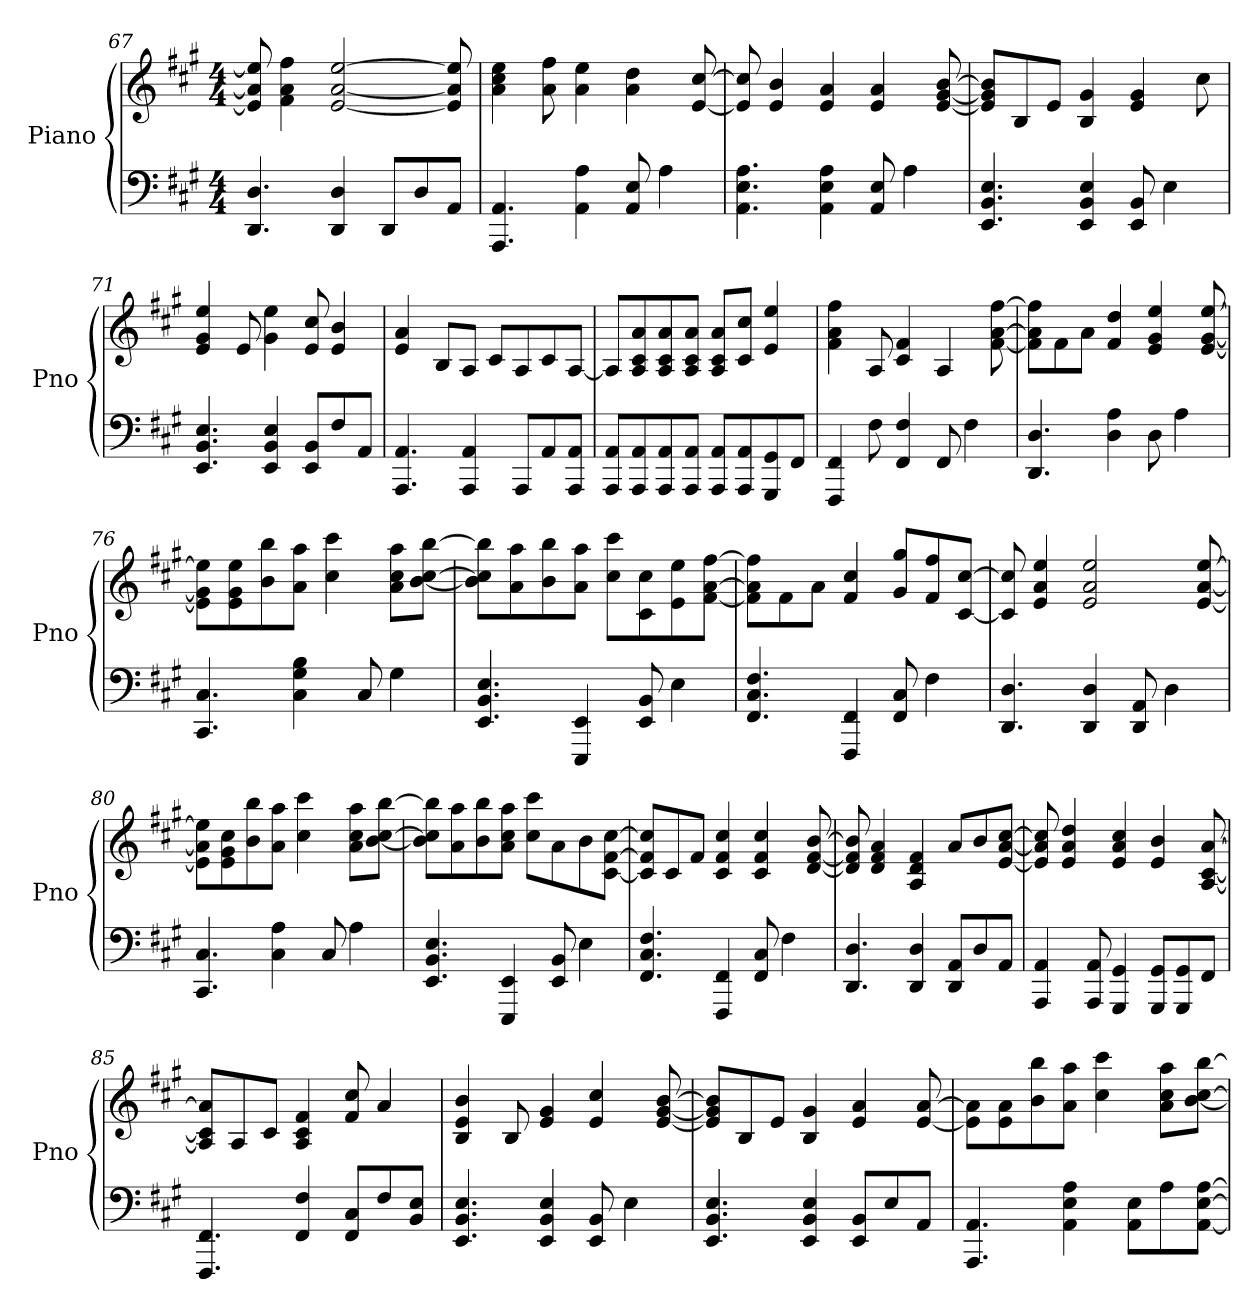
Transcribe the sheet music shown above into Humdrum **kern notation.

**kern	**kern
*part1	*part1
*staff2	*staff1
*I"Piano	*
*I'Pno	*
*clefF4	*clefG2
*k[f#c#g#]	*k[f#c#g#]
*M4/4	*M4/4
=67	=67
4.DD/ 4.D/	8e/] 8a/] 8ee/]
.	4f#\ 4a\ 4ff#\
4DD/ 4D/	[2e/ [2a/ [2ee/
8DD/L	.
8D/	.
8AA/J	8e/] 8a/] 8ee/]
=68	=68
4.AAA/ 4.AA/	4a\ 4cc#\ 4ee\
.	8a\ 8ff#\
4AA\ 4A\	4a\ 4ee\
8AA/ 8E/	4a\ 4dd\
4A\	.
.	[8e/ [8cc#/
=69	=69
4.AA\ 4.E\ 4.A\	8e/] 8cc#/]
.	4e/ 4b/
4AA\ 4E\ 4A\	4e/ 4a/
8AA/ 8E/	4e/ 4a/
4A\	.
.	[8e/ [8g#/ [8b/
=70	=70
4.EE/ 4.BB/ 4.E/	8e/] 8g#/] 8b/]L
.	8B/
.	8e/J
4EE/ 4BB/ 4E/	4B/ 4g#/
8EE/ 8BB/	4e/ 4g#/
4E\	.
.	8cc#\
!!LO:LB:g=z
=71	=71
4.EE/ 4.BB/ 4.E/	4e/ 4g#/ 4ee/
.	8e/
4EE/ 4BB/ 4E/	4g#\ 4ee\
8EE/ 8BB/L	8e/ 8cc#/
8F#/	4e/ 4b/
8AA/J	.
=72	=72
4.AAA/ 4.AA/	4e/ 4a/
.	8B/L
4AAA/ 4AA/	8A/J
.	8c#/L
8AAA/L	8A/
8AA/	8c#/
8AAA/ 8AA/J	[8A/J
=73	=73
8AAA/ 8AA/L	8A/L]
8AAA/ 8AA/	8A/ 8c#/ 8a/
8AAA/ 8AA/	8A/ 8c#/ 8a/
8AAA/ 8AA/J	8A/ 8c#/ 8a/J
8AAA/ 8AA/L	8A/ 8c#/ 8a/L
8AAA/ 8AA/	8c#/ 8cc#/J
8GGG#/ 8GG#/	4e/ 4ee/
8FF#/J	.
=74	=74
4FFF#/ 4FF#/	4f#\ 4a\ 4ff#\
8F#\	8A/
4FF#/ 4F#/	4c#/ 4f#/
8FF#/	4A/
4F#\	.
.	[8f#\ [8a\ [8ff#\
=75	=75
4.DD/ 4.D/	8f#\] 8a\] 8ff#\]L
.	8f#\
.	8a\J
4D\ 4A\	4f#/ 4dd/
8D\	4e/ 4g#/ 4ee/
4A\	.
.	[8e/ [8g#/ [8ee/
!!LO:LB:g=z
=76	=76
4.CC#/ 4.C#/	8e\] 8g#\] 8ee\]L
.	8e\ 8g#\ 8ee\
.	8b\ 8bb\
4C#\ 4G#\ 4B\	8a\ 8aa\J
.	4cc#\ 4ccc#\
8C#/	.
4G#\	8a\ 8cc#\ 8aa\L
.	[8b\ [8cc#\ [8bb\J
=77	=77
4.EE/ 4.BB/ 4.E/	8b\] 8cc#\] 8bb\]L
.	8a\ 8aa\
.	8b\ 8bb\
4EEE/ 4EE/	8a\ 8aa\J
.	8cc#\ 8ccc#\L
8EE/ 8BB/	8c#\ 8cc#\
4E\	8e\ 8ee\
.	[8f#\ [8a\ [8ff#\J
=78	=78
4.FF#/ 4.C#/ 4.F#/	8f#\] 8a\] 8ff#\]L
.	8f#\
.	8a\J
4FFF#/ 4FF#/	4f#/ 4cc#/
8FF#/ 8C#/	8g#/ 8gg#/L
4F#\	8f#/ 8ff#/
.	[8c#/ [8cc#/J
=79	=79
4.DD/ 4.D/	8c#/] 8cc#/]
.	4e/ 4a/ 4ee/
4DD/ 4D/	2e/ 2a/ 2ee/
8DD/ 8AA/	.
4D\	.
.	[8e/ [8a/ [8ee/
!!LO:LB:g=z
=80	=80
4.CC#/ 4.C#/	8e\] 8a\] 8ee\]L
.	8e\ 8g#\ 8cc#\
.	8b\ 8bb\
4C#\ 4A\	8a\ 8aa\J
.	4cc#\ 4ccc#\
8C#/	.
4A\	8a\ 8cc#\ 8aa\L
.	[8b\ [8cc#\ [8bb\J
=81	=81
4.EE/ 4.BB/ 4.E/	8b\] 8cc#\] 8bb\]L
.	8a\ 8aa\
.	8b\ 8bb\
4EEE/ 4EE/	8a\ 8cc#\ 8aa\J
.	8cc#\ 8ccc#\L
8EE/ 8BB/	8a\
4E\	8b\
.	[8c#\ [8f#\ [8cc#\J
=82	=82
4.FF#/ 4.C#/ 4.F#/	8c#/] 8f#/] 8cc#/]L
.	8c#/
.	8f#/J
4FFF#/ 4FF#/	4c#/ 4f#/ 4cc#/
8FF#/ 8C#/	4c#/ 4f#/ 4cc#/
4F#\	.
.	[8d/ [8f#/ [8b/
=83	=83
4.DD/ 4.D/	8d/] 8f#/] 8b/]
.	4d/ 4f#/ 4a/
4DD/ 4D/	4A/ 4d/ 4f#/
8DD/ 8AA/L	8a/L
8D/	8b/
8AA/J	[8e/ [8a/ [8cc#/J
=84	=84
4AAA/ 4AA/	8e/] 8a/] 8cc#/]
.	4e/ 4a/ 4dd/
8AAA/ 8AA/	.
4GGG#/ 4GG#/	4e/ 4a/ 4cc#/
8GGG#/ 8GG#/L	4e/ 4b/
8GGG#/ 8GG#/	.
8FF#/J	[8A/ [8c#/ [8a/
!!LO:LB:g=z
=85	=85
4.FFF#/ 4.FF#/	8A/] 8c#/] 8a/]L
.	8A/
.	8c#/J
4FF#/ 4F#/	4A/ 4c#/ 4f#/
8FF#/ 8C#/L	8f#/ 8cc#/
8F#/	4a/
8BB/ 8E/J	.
=86	=86
4.EE/ 4.BB/ 4.E/	4B/ 4e/ 4b/
.	8B/
4EE/ 4BB/ 4E/	4e/ 4g#/
8EE/ 8BB/	4e/ 4cc#/
4E\	.
.	[8e/ [8g#/ [8b/
=87	=87
4.EE/ 4.BB/ 4.E/	8e/] 8g#/] 8b/]L
.	8B/
.	8e/J
4EE/ 4BB/ 4E/	4B/ 4g#/
8EE/ 8BB/L	4e/ 4a/
8E/	.
8AA/J	[8e/ [8a/
=88	=88
4.AAA/ 4.AA/	8e\] 8a\]L
.	8e\ 8a\
.	8b\ 8bb\
4AA\ 4E\ 4A\	8a\ 8aa\J
.	4cc#\ 4ccc#\
8AA\ 8E\L	.
8A\	8a\ 8cc#\ 8aa\L
[8AA\ [8E\ [8A\J	[8b\ [8cc#\ [8bb\J
=	=
*-	*-
